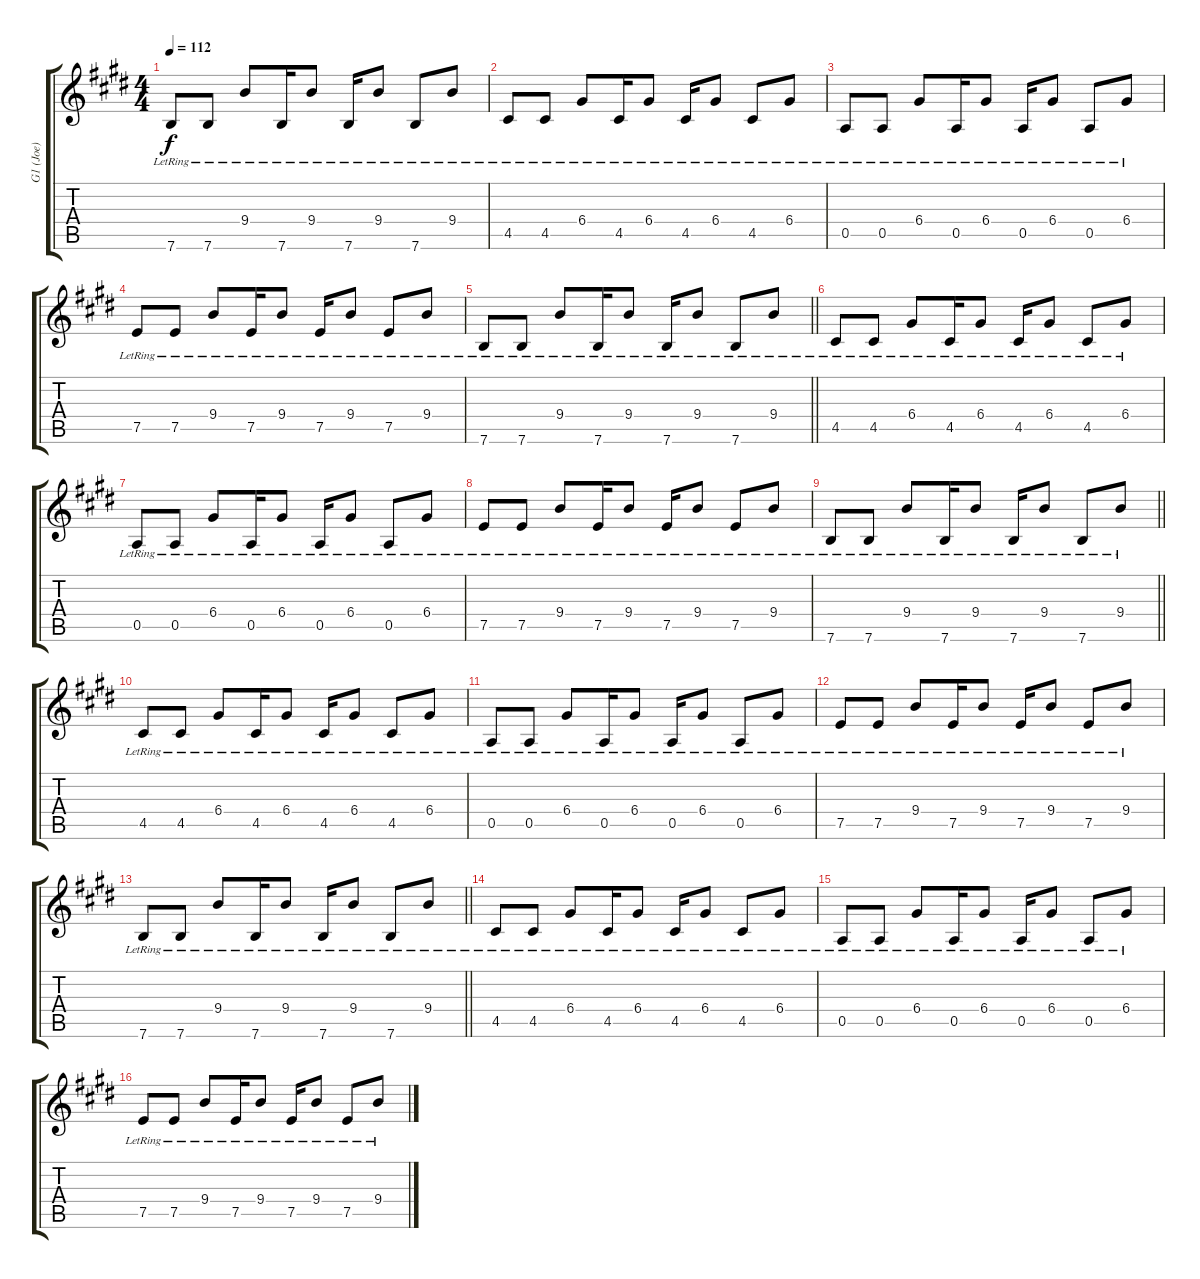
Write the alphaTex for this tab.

\track ("G1 (Joe)" "G1 (Joe)") {instrument distortionguitar}
\staff {score tabs}
\tuning (E4 B3 G3 D3 A2 E2) {hide}
\ts (4 4)
\tempo 112
\clef g2
\ks e
7.6{lr}.8{dy f} 7.6{lr}.8 9.4{lr}.8 7.6{lr}.16 9.4{lr}.8 7.6{lr}.16 9.4{lr}.8 7.6{lr}.8 9.4{lr}.8 |
4.5{lr}.8 4.5{lr}.8 6.4{lr}.8 4.5{lr}.16 6.4{lr}.8 4.5{lr}.16 6.4{lr}.8 4.5{lr}.8 6.4{lr}.8 |
0.5{lr}.8 0.5{lr}.8 6.4{lr}.8 0.5{lr}.16 6.4{lr}.8 0.5{lr}.16 6.4{lr}.8 0.5{lr}.8 6.4{lr}.8 |
7.5{lr}.8 7.5{lr}.8 9.4{lr}.8 7.5{lr}.16 9.4{lr}.8 7.5{lr}.16 9.4{lr}.8 7.5{lr}.8 9.4{lr}.8 |
\barLineRight lightlight
7.6{lr}.8 7.6{lr}.8 9.4{lr}.8 7.6{lr}.16 9.4{lr}.8 7.6{lr}.16 9.4{lr}.8 7.6{lr}.8 9.4{lr}.8 |
4.5{lr}.8 4.5{lr}.8 6.4{lr}.8 4.5{lr}.16 6.4{lr}.8 4.5{lr}.16 6.4{lr}.8 4.5{lr}.8 6.4{lr}.8 |
0.5{lr}.8 0.5{lr}.8 6.4{lr}.8 0.5{lr}.16 6.4{lr}.8 0.5{lr}.16 6.4{lr}.8 0.5{lr}.8 6.4{lr}.8 |
7.5{lr}.8 7.5{lr}.8 9.4{lr}.8 7.5{lr}.16 9.4{lr}.8 7.5{lr}.16 9.4{lr}.8 7.5{lr}.8 9.4{lr}.8 |
\barLineRight lightlight
7.6{lr}.8 7.6{lr}.8 9.4{lr}.8 7.6{lr}.16 9.4{lr}.8 7.6{lr}.16 9.4{lr}.8 7.6{lr}.8 9.4{lr}.8 |
4.5{lr}.8 4.5{lr}.8 6.4{lr}.8 4.5{lr}.16 6.4{lr}.8 4.5{lr}.16 6.4{lr}.8 4.5{lr}.8 6.4{lr}.8 |
0.5{lr}.8 0.5{lr}.8 6.4{lr}.8 0.5{lr}.16 6.4{lr}.8 0.5{lr}.16 6.4{lr}.8 0.5{lr}.8 6.4{lr}.8 |
7.5{lr}.8 7.5{lr}.8 9.4{lr}.8 7.5{lr}.16 9.4{lr}.8 7.5{lr}.16 9.4{lr}.8 7.5{lr}.8 9.4{lr}.8 |
\barLineRight lightlight
7.6{lr}.8 7.6{lr}.8 9.4{lr}.8 7.6{lr}.16 9.4{lr}.8 7.6{lr}.16 9.4{lr}.8 7.6{lr}.8 9.4{lr}.8 |
4.5{lr}.8 4.5{lr}.8 6.4{lr}.8 4.5{lr}.16 6.4{lr}.8 4.5{lr}.16 6.4{lr}.8 4.5{lr}.8 6.4{lr}.8 |
0.5{lr}.8 0.5{lr}.8 6.4{lr}.8 0.5{lr}.16 6.4{lr}.8 0.5{lr}.16 6.4{lr}.8 0.5{lr}.8 6.4{lr}.8 |
7.5{lr}.8 7.5{lr}.8 9.4{lr}.8 7.5{lr}.16 9.4{lr}.8 7.5{lr}.16 9.4{lr}.8 7.5{lr}.8 9.4{lr}.8
